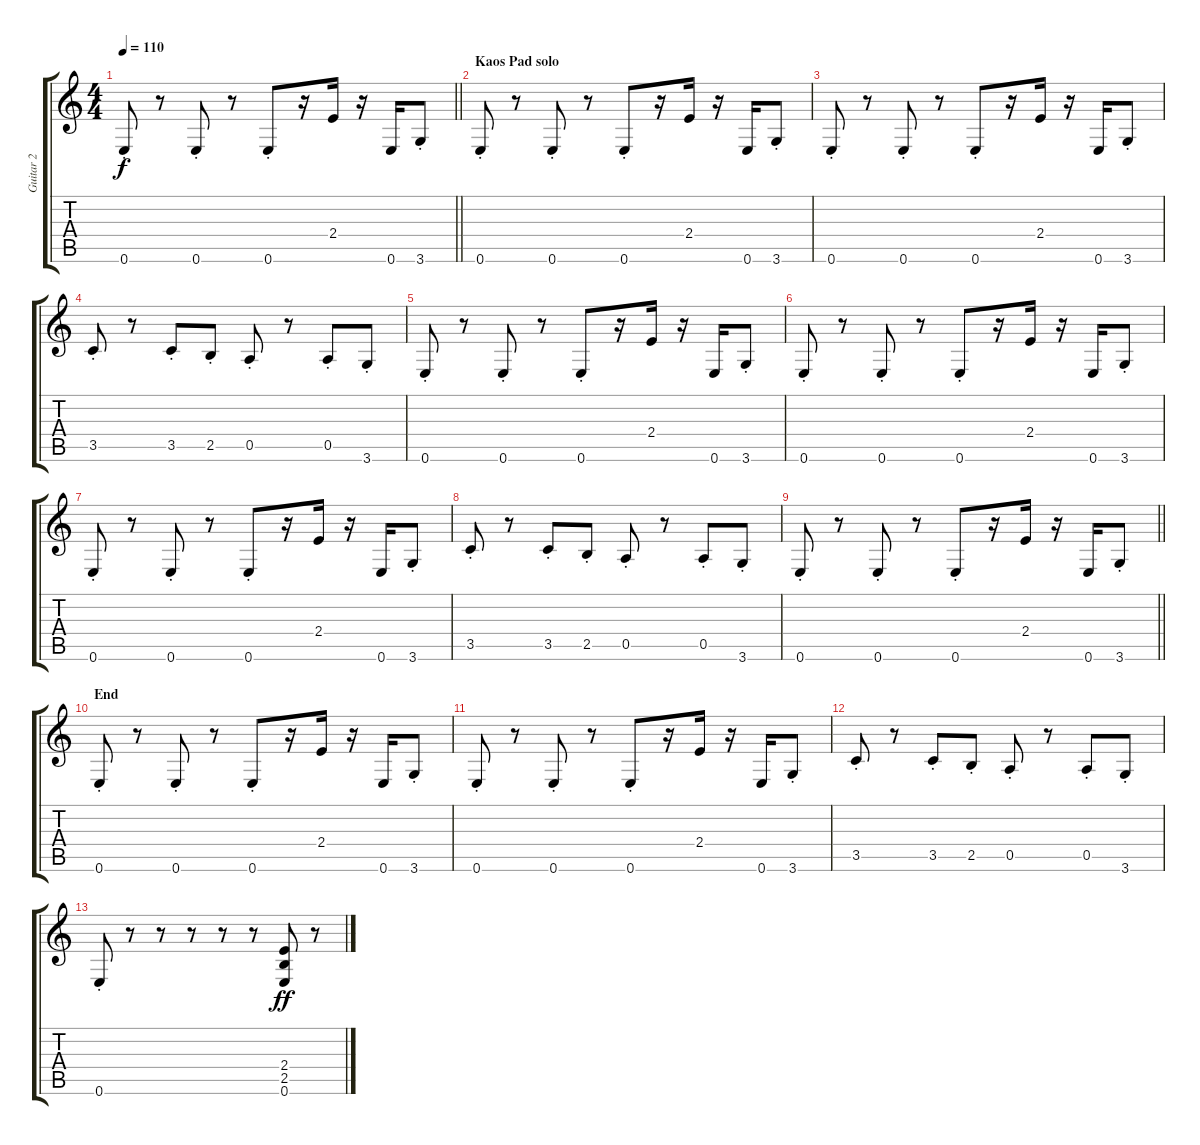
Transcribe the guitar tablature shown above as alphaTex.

\track ("Guitar 2" "Guitar 2") {instrument electricguitarclean}
\staff {score tabs}
\tuning (E4 B3 G3 D3 A2 E2) {hide}
\ts (4 4)
\tempo 110
\clef g2
\barLineRight lightlight
\ks c
0.6{st}.8{dy f} r.8 0.6{st}.8 r.8 0.6{st}.8 r.16 2.4.16 r.16 0.6.16 3.6{st}.8 |
\section ("" "Kaos Pad solo")
0.6{st}.8 r.8 0.6{st}.8 r.8 0.6{st}.8 r.16 2.4.16 r.16 0.6.16 3.6{st}.8 |
0.6{st}.8 r.8 0.6{st}.8 r.8 0.6{st}.8 r.16 2.4.16 r.16 0.6.16 3.6{st}.8 |
3.5{st}.8 r.8 3.5{st}.8 2.5{st}.8 0.5{st}.8 r.8 0.5{st}.8 3.6{st}.8 |
0.6{st}.8 r.8 0.6{st}.8 r.8 0.6{st}.8 r.16 2.4.16 r.16 0.6.16 3.6{st}.8 |
0.6{st}.8 r.8 0.6{st}.8 r.8 0.6{st}.8 r.16 2.4.16 r.16 0.6.16 3.6{st}.8 |
0.6{st}.8 r.8 0.6{st}.8 r.8 0.6{st}.8 r.16 2.4.16 r.16 0.6.16 3.6{st}.8 |
3.5{st}.8 r.8 3.5{st}.8 2.5{st}.8 0.5{st}.8 r.8 0.5{st}.8 3.6{st}.8 |
\barLineRight lightlight
0.6{st}.8 r.8 0.6{st}.8 r.8 0.6{st}.8 r.16 2.4.16 r.16 0.6.16 3.6{st}.8 |
\section ("" "End")
0.6{st}.8 r.8 0.6{st}.8 r.8 0.6{st}.8 r.16 2.4.16 r.16 0.6.16 3.6{st}.8 |
0.6{st}.8 r.8 0.6{st}.8 r.8 0.6{st}.8 r.16 2.4.16 r.16 0.6.16 3.6{st}.8 |
3.5{st}.8 r.8 3.5{st}.8 2.5{st}.8 0.5{st}.8 r.8 0.5{st}.8 3.6{st}.8 |
0.6{st}.8 r.8 r.8 r.8 r.8 r.8 (2.4 2.5 0.6).8{dy ff} r.8
